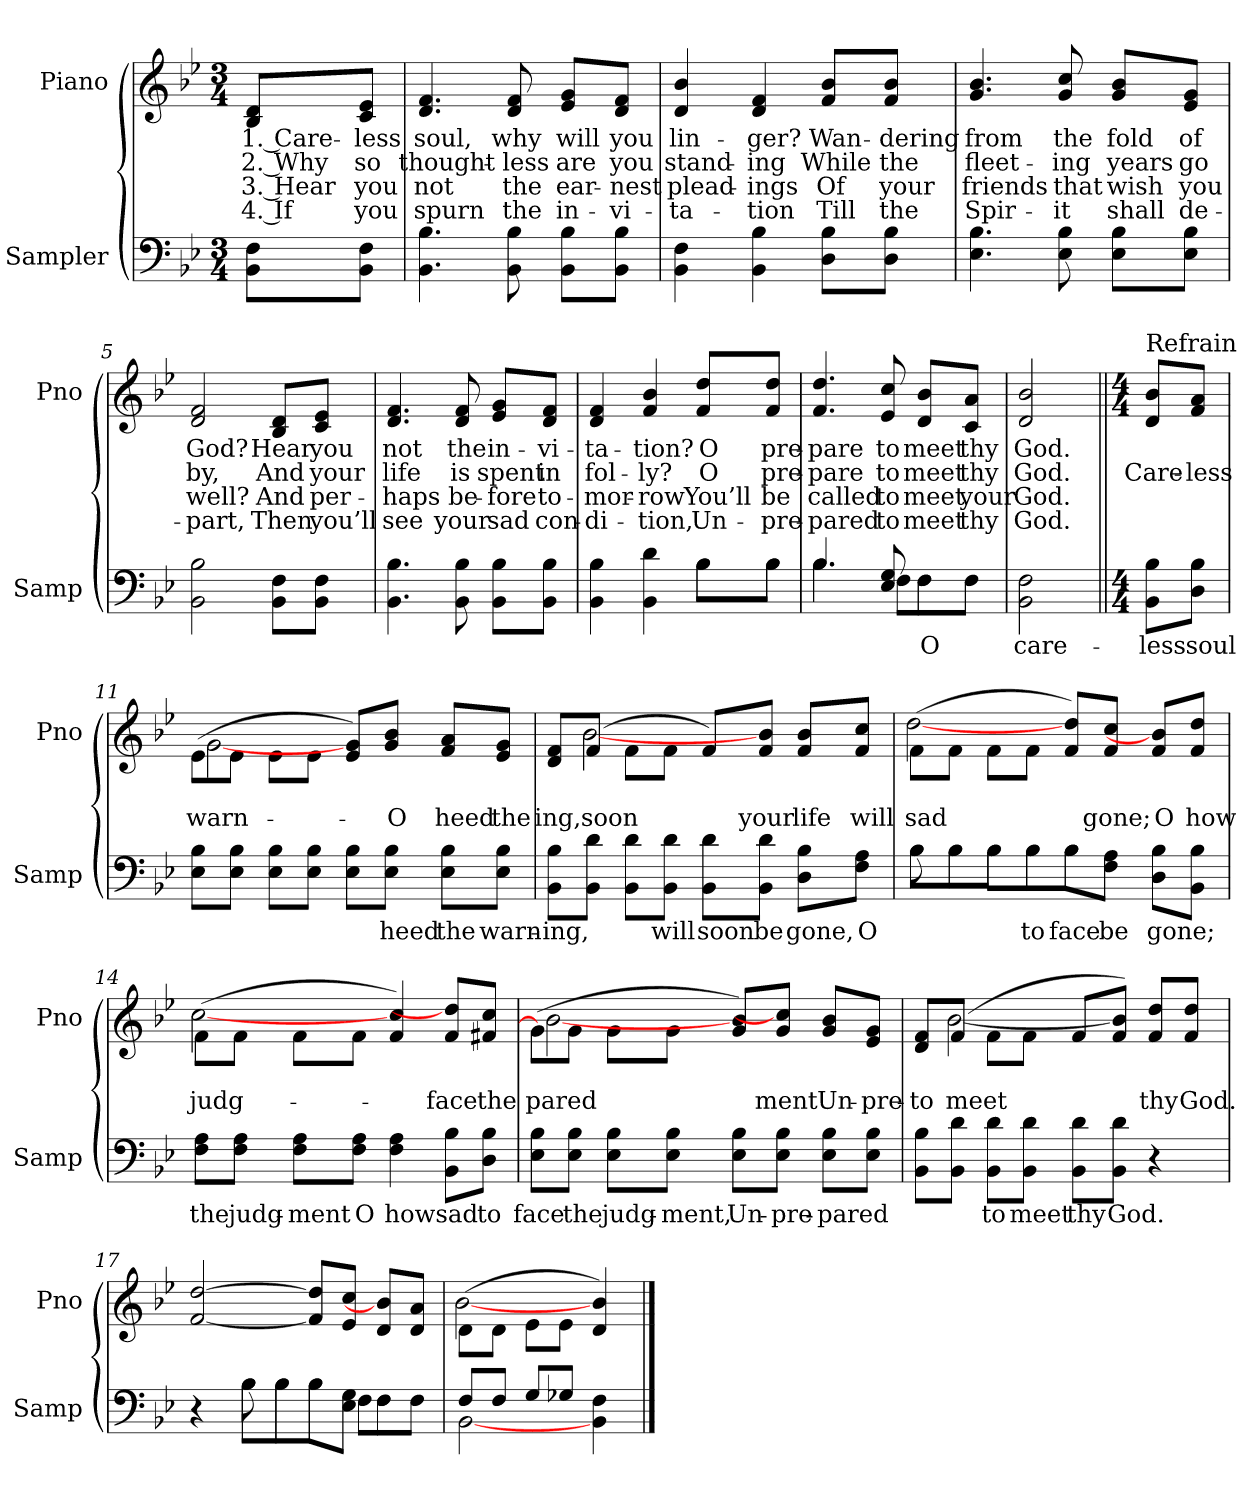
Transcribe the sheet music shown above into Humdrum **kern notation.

**kern	**text	**kern	**text	**text	**text	**text
*part2	*part2	*part1	*part1	*part1	*part1	*part1
*staff2	*staff2	*staff1	*staff1	*staff1	*staff1	*staff1
*I"Sampler	*	*I"Piano	*	*	*	*
*I'Samp	*	*I'Pno	*	*	*	*
*clefF4	*	*clefG2	*	*	*	*
*k[b-e-]	*	*k[b-e-]	*	*	*	*
*B-:	*	*B-:	*	*	*	*
*M3/4	*	*M3/4	*	*	*	*
=1	=1	=1	=1	=1	=1	=1
8BB-\ 8F\L	.	8B-/ 8d/L	1. Care-	2. Why	3. Hear	4. If
8BB-\ 8F\J	.	8c/ 8e-/J	-less	so	you	you
=2	=2	=2	=2	=2	=2	=2
4.BB- 4.B-	.	4.d 4.f	soul,	thought-	not	spurn
8BB- 8B-	.	8d 8f	why	-less	the	the
8BB-\ 8B-\L	.	8e-/ 8g/L	will	are	ear-	in-
8BB-\ 8B-\J	.	8d/ 8f/J	you	you	-nest	-vi-
=3	=3	=3	=3	=3	=3	=3
4BB- 4F	.	4d 4b-	lin-	stand-	plead-	-ta-
4BB- 4B-	.	4d 4f	-ger?	-ing	-ings	-tion
8D\ 8B-\L	.	8f/ 8b-/L	Wan-	While	Of	Till
8D\ 8B-\J	.	8f/ 8b-/J	-dering	the	your	the
=4	=4	=4	=4	=4	=4	=4
4.E- 4.B-	.	4.g 4.b-	from	fleet-	friends	Spir-
8E- 8B-	.	8g 8cc	the	-ing	that	-it
8E-\ 8B-\L	.	8g/ 8b-/L	fold	years	wish	shall
8E-\ 8B-\J	.	8e-/ 8g/J	of	go	you	de-
=5	=5	=5	=5	=5	=5	=5
2BB- 2B-	.	2d 2f	God?	by,	well?	-part,
8BB-\ 8F\L	.	8B-/ 8d/L	Hear	And	And	Then
8BB-\ 8F\J	.	8c/ 8e-/J	you	your	per-	you’ll
=6	=6	=6	=6	=6	=6	=6
4.BB- 4.B-	.	4.d 4.f	not	life	-haps	see
8BB- 8B-	.	8d 8f	the	is	be-	your
8BB-\ 8B-\L	.	8e-/ 8g/L	in-	spent	-fore	sad
8BB-\ 8B-\J	.	8d/ 8f/J	-vi-	in	to-	con-
=7	=7	=7	=7	=7	=7	=7
*^	*	*	*	*	*	*
4BB- 4B-	2ryy	.	4d 4f	-ta-	fol-	-mor-	-di-
4BB- 4d	.	.	4f 4b-	-tion?	-ly?	-row	-tion,
8B-\L	8B-\L	.	8f/ 8dd/L	O	O	You’ll	Un-
8B-\J	8B-\J	.	8f/ 8dd/J	pre-	pre-	be	-pre-
=8	=8	=8	=8	=8	=8	=8	=8
4.B-/	4.B-	.	4.f 4.dd	-pare	-pare	called	-pared
8E- 8G	8F\L	.	8e- 8cc	to	to	to	to
8F\L	8F\J	O	8d/ 8b-/L	meet	meet	meet	meet
8F\J	8ryy	.	8c/ 8a/J	thy	thy	your	thy
*v	*v	*	*	*	*	*	*
=9	=9	=9	=9	=9	=9	=9
2BB- 2F	care-	2d 2b-	God.	God.	God.	God.
=10||	=10||	=10||	=10||	=10||	=10||	=10||
*M4/4	*	*M4/4	*	*	*	*
!	!	!LO:TX:t=Refrain	!	!	!	!
8BB-\ 8B-\L	-less	8d/ 8b-/L	.	Care-	.	.
8D\ 8B-\J	soul	8f/ 8a/J	.	-less	.	.
=11	=11	=11	=11	=11	=11	=11
*	*	*^	*	*	*	*
8E-\ 8B-\L	.	(8e-\L	[2g	.	warn-	.	.
8E-\ 8B-\J	.	8e-\J	.	.	.	.	.
8E-\ 8B-\L	.	8e-\L	.	.	.	.	.
8E-\ 8B-\J	.	8e-\J	.	.	.	.	.
8E-\ 8B-\L	.	8e-/ 8g/L)	2ryy	.	.	.	.
8E-\ 8B-\J	heed	8g/ 8b-/J	.	.	O	.	.
8E-\ 8B-\L	the	8f/ 8a/L	.	.	heed	.	.
8E-\ 8B-\J	warn-	8e-/ 8g/J	.	.	the	.	.
=12	=12	=12	=12	=12	=12	=12	=12
8BB-\ 8B-\L	-ing,	8d/ 8f/L	8ryy	.	-ing,	.	.
8BB-\ 8d\J	.	(8f/J	[2b-	.	soon	.	.
8BB-\ 8d\L	.	8f\L	.	.	.	.	.
8BB-\ 8d\J	will	8f\J	.	.	.	.	.
8BB-\ 8d\L	soon	8f/L)	.	.	.	.	.
8BB-\ 8d\J	be	8f/ 8b-/J	4.ryy	.	your	.	.
8D\ 8B-\L	gone,	8f/ 8b-/L	.	.	life	.	.
8F\ 8A\J	O	8f/ 8cc/J	.	.	will	.	.
=13	=13	=13	=13	=13	=13	=13	=13
*^	*	*	*	*	*	*	*
8B-\L	8B-	.	(8f\L	[2dd	.	sad	.	.
8B-\J	8B-\L	.	8f\J	.	.	.	.	.
8B-\L	8B-\J	.	8f\L	.	.	.	.	.
8B-\J	8B-\L	to	8f\J	.	.	.	.	.
8B-\L	8B-\J	face	8f/ 8dd/L)	2ryy	.	.	.	.
8F\ 8A\J	4.ryy	be	8f/ 8cc/J	.	.	gone;	.	.
8D\ 8B-\L	.	gone;	8f/ 8b-]/L	.	.	O	.	.
8BB-\ 8B-\J	.	.	8f/ 8dd/J	.	.	how	.	.
*v	*v	*	*	*	*	*	*	*
=14	=14	=14	=14	=14	=14	=14	=14
8F\ 8A\L	the	(8f\L	[2cc	.	judg-	.	.
8F\ 8A\J	judg-	8f\J	.	.	.	.	.
8F\ 8A\L	-ment	8f\L	.	.	.	.	.
8F\ 8A\J	O	8f\J	.	.	.	.	.
4F 4A	how	4f 4cc)	2ryy	.	.	.	.
8BB-\ 8B-\L	sad	8f/ 8dd]/L	.	.	face	.	.
8D\ 8B-\J	to	8f#X/ 8cc/J	.	.	the	.	.
=15	=15	=15	=15	=15	=15	=15	=15
8E-\ 8B-\L	face	(8g\L]	[2b-	.	-pared	.	.
8E-\ 8B-\J	the	8g\J	.	.	.	.	.
8E-\ 8B-\L	judg-	8g\L	.	.	.	.	.
8E-\ 8B-\J	-ment,	8g\J	.	.	.	.	.
8E-\ 8B-\L	Un-	8g/ 8b-/L)	2ryy	.	.	.	.
8E-\ 8B-\J	-pre-	8g/ 8cc]/J	.	.	-ment	.	.
8E-\ 8B-\L	-pared	8g/ 8b-/L	.	.	Un-	.	.
8E-\ 8B-\J	.	8e-/ 8g/J	.	.	-pre-	.	.
=16	=16	=16	=16	=16	=16	=16	=16
8BB-\ 8B-\L	.	8d/ 8f/L	8ryy	.	to	.	.
8BB-\ 8d\J	.	(8f/J	[2b-	.	meet	.	.
8BB-\ 8d\L	to	8f\L	.	.	.	.	.
8BB-\ 8d\J	meet	8f\J	.	.	.	.	.
8BB-\ 8d\L	thy	8f/L	.	.	.	.	.
8BB-\ 8d\J	God.	8f/ 8b-]/J)	4.ryy	.	.	.	.
4r	.	8f/ 8dd/L	.	.	thy	.	.
.	.	8f/ 8dd/J	.	.	God.	.	.
*	*	*v	*v	*	*	*	*
=17	=17	=17	=17	=17	=17	=17
*^	*	*	*	*	*	*
4r	4ryy	.	[2f [2dd	.	.	.	.
8B-\L	8B-	.	.	.	.	.	.
8B-\J	8B-\L	.	.	.	.	.	.
8B-\L	8B-\J	.	8f]/ 8dd]/L	.	.	.	.
8E-\ 8G\J	8F\L	.	8e-/ 8cc/J	.	.	.	.
8F\L	8F\J	.	8d/ 8b-]/L	.	.	.	.
8F\J	8ryy	.	8d/ 8a/J	.	.	.	.
=18	=18	=18	=18	=18	=18	=18	=18
*	*	*	*^	*	*	*	*
8F/L	[2BB-	.	(8d\L	[2b-	.	.	.	.
8F/J	.	.	8d\J	.	.	.	.	.
8G/L	.	.	8e-\L	.	.	.	.	.
8G-X/J	.	.	8e-\J	.	.	.	.	.
4BB- 4F	4ryy	.	4d 4b-)	4ryy	.	.	.	.
*v	*v	*	*	*	*	*	*	*
*	*	*v	*v	*	*	*	*
==	==	==	==	==	==	==
*-	*-	*-	*-	*-	*-	*-
